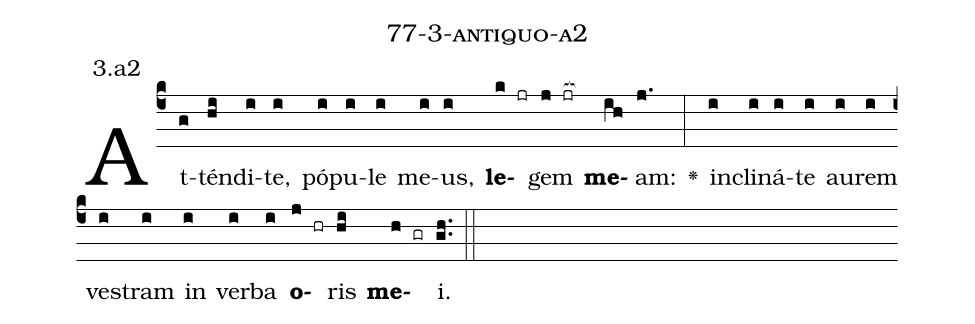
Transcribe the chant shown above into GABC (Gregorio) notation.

name: 77-3-antiquo-a2;
annotation: 3.a2;
%%
(c4)At(g)tén(hi)di(i)te,(i) pó(i)pu(i)le(i) me(i)us,(i) <b>le</b>(k jr)gem(j jr[ocb:1{]) <b>me</b>(ih[ocb:0}])am:(j.) <v>\greheightstar</v>(:) in(i)cli(i)ná(i)te(i) au(i)rem(i) ves(i)tram(i) in(i) ver(i)ba(i) <b>o</b>(j hr)ris(hi) <b>me</b>(h gr)i.(gh..) (::)


%E(i) u(i) o(j) u(hi) a(h) e.(gh..) (::)
